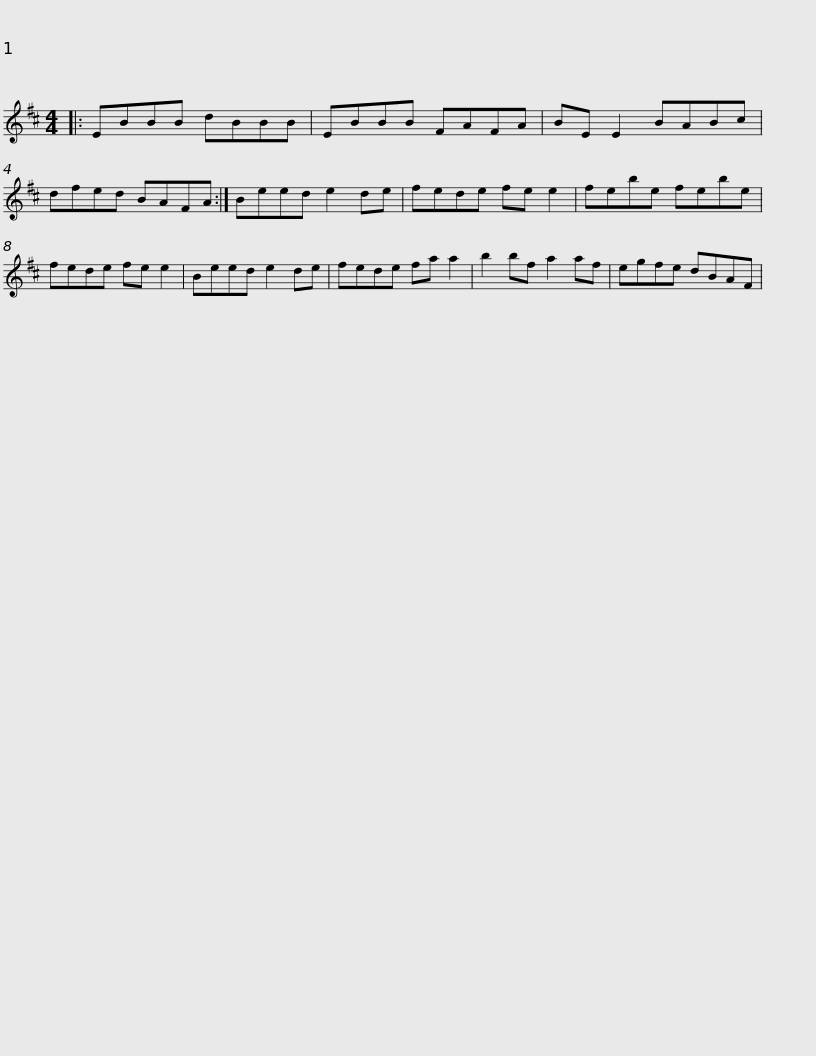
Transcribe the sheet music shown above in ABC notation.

X:1
L:1/8
M:4/4
I:linebreak $
K:D
V:1 treble
V:1
|: EBBB dBBB | EBBB FAFA | BE E2 BABc | dfed BAFA :| Beed e2 de |$ %5
 fede fe e2 | febe febe | fede fe e2 | Beed e2 de | fede fa a2 | %10
 b2 bf a2 af |$ egfe dBAF | %12
